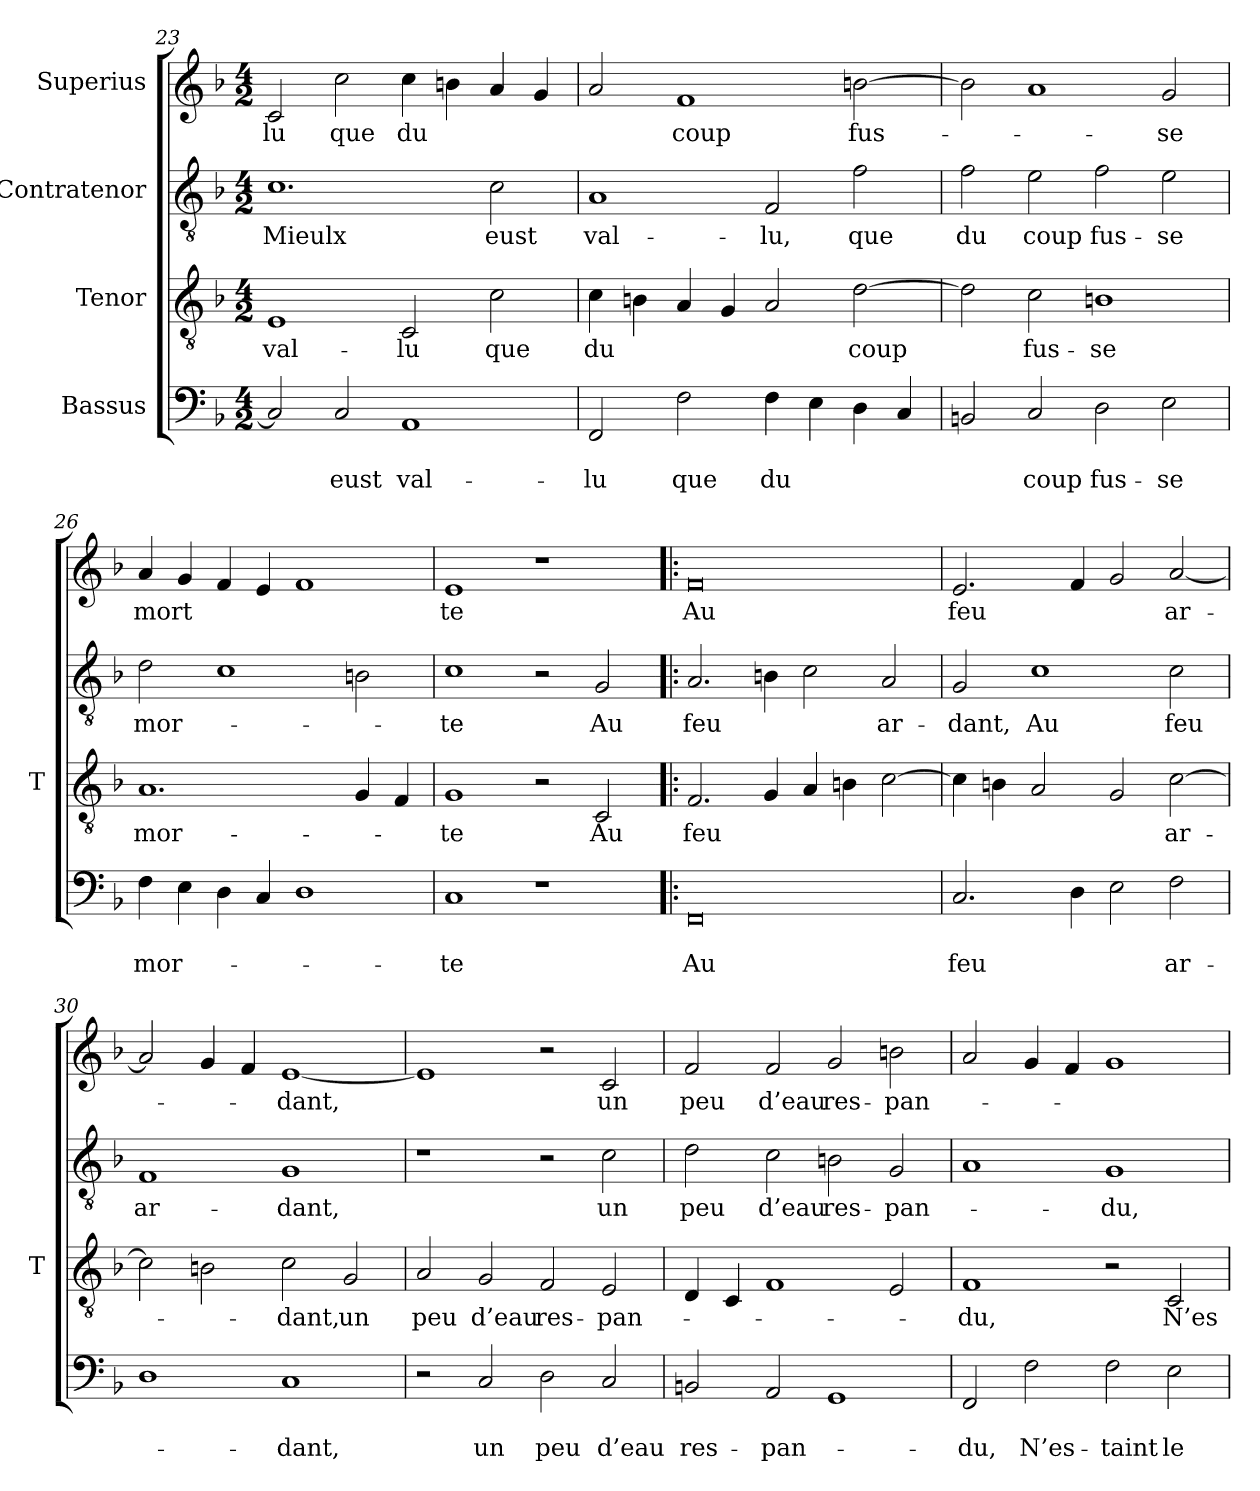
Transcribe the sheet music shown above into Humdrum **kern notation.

**kern	**text	**text	**kern	**text	**kern	**text	**kern	**text
*part4	*part4	*part4	*part3	*part3	*part2	*part2	*part1	*part1
*staff4	*staff4	*staff4	*staff3	*staff3	*staff2	*staff2	*staff1	*staff1
*I"Bassus	*	*	*I"Tenor	*	*I"Contratenor	*	*I"Superius	*
*	*	*	*I'T	*	*	*	*	*
*clefF4	*	*	*clefGv2	*	*clefGv2	*	*clefG2	*
*k[b-]	*	*	*k[b-]	*	*k[b-]	*	*k[b-]	*
*M4/2	*	*	*M4/2	*	*M4/2	*	*M4/2	*
=23	=23	=23	=23	=23	=23	=23	=23	=23
2C]	.	.	1E	val-	1.c	-Mieulx	2c	-lu
2C	.	-eust	.	.	.	.	2cc	-que
1AA	.	val-	2C	-lu	.	.	4cc	-du
.	.	.	.	.	.	.	4bn	.
.	.	.	2c	-que	2c	-eust	4a	.
.	.	.	.	.	.	.	4g	.
=24	=24	=24	=24	=24	=24	=24	=24	=24
2FF	.	-lu	4c	-du	1A	val-	2a	.
.	.	.	4B	.	.	.	.	.
2F	.	-que	4A	.	.	.	1f	-coup
.	.	.	4G	.	.	.	.	.
4F	.	-du	2A	.	2F	-lu,	.	.
4E	.	.	.	.	.	.	.	.
4D	.	.	[2d	-coup	2f	-que	[2bn	fus-
4C	.	.	.	.	.	.	.	.
=25	=25	=25	=25	=25	=25	=25	=25	=25
2BBn	.	.	2d]	.	2f	-du	2b]	.
2C	.	-coup	2c	fus-	2e	-coup	1a	.
2D	.	fus-	1B	-se	2f	fus-	.	.
2E	.	-se	.	.	2e	-se	2g	-se
=26	=26	=26	=26	=26	=26	=26	=26	=26
4F	.	mor-	1.A	mor-	2d	mor-	4a	-mort
4E	.	.	.	.	.	.	4g	.
4D	.	.	.	.	1c	.	4f	.
4C	.	.	.	.	.	.	4e	.
1D	.	.	.	.	.	.	1f	.
.	.	.	4G	.	2Bn	.	.	.
.	.	.	4F	.	.	.	.	.
=27	=27	=27	=27	=27	=27	=27	=27	=27
1C	.	-te	1G	-te	1c	-te	1e	-te
1r	.	.	2r	.	2r	.	1r	.
.	.	.	2C	-Au	2G	-Au	.	.
=28!|:	=28!|:	=28!|:	=28!|:	=28!|:	=28!|:	=28!|:	=28!|:	=28!|:
0FF	.	-Au	2.F	-feu	2.A	-feu	0f	-Au
.	.	.	4G	.	4B	.	.	.
.	.	.	4A	.	2c	.	.	.
.	.	.	4B	.	.	.	.	.
.	.	.	[2c	.	2A	ar-	.	.
=29	=29	=29	=29	=29	=29	=29	=29	=29
2.C	.	-feu	4c]	.	2G	-dant,	2.e	-feu
.	.	.	4B	.	.	.	.	.
.	.	.	2A	.	1c	-Au	.	.
4D	.	.	.	.	.	.	4f	.
2E	.	.	2G	.	.	.	2g	.
2F	.	ar-	[2c	ar-	2c	-feu	[2a	ar-
=30	=30	=30	=30	=30	=30	=30	=30	=30
1D	.	.	2c]	.	1F	ar-	2a]	.
.	.	.	2Bn	.	.	.	4g	.
.	.	.	.	.	.	.	4f	.
1C	.	-dant,	2c	-dant,	1G	-dant,	[1e	-dant,
.	.	.	2G	-un	.	.	.	.
=31	=31	=31	=31	=31	=31	=31	=31	=31
2r	.	.	2A	-peu	1r	.	1e]	.
2C	.	-un	2G	-d’eau	.	.	.	.
2D	.	-peu	2F	res-	2r	.	2r	.
2C	.	-d’eau	2E	pan-	2c	-un	2c	-un
=32	=32	=32	=32	=32	=32	=32	=32	=32
2BBn	.	res-	4D	.	2d	-peu	2f	-peu
.	.	.	4C	.	.	.	.	.
2AA	.	pan-	1F	.	2c	-d’eau	2f	-d’eau
1GG	.	.	.	.	2B	res-	2g	res-
.	.	.	2E	.	2G	pan-	2bn	pan-
=33	=33	=33	=33	=33	=33	=33	=33	=33
2FF	.	-du,	1F	-du,	1A	.	2a	.
2F	.	N’es-	.	.	.	.	4g	.
.	.	.	.	.	.	.	4f	.
2F	.	-taint	2r	.	1G	-du,	1g	.
2E	.	-le	2C	N’es-	.	.	.	.
=	=	=	=	=	=	=	=	=
*-	*-	*-	*-	*-	*-	*-	*-	*-
